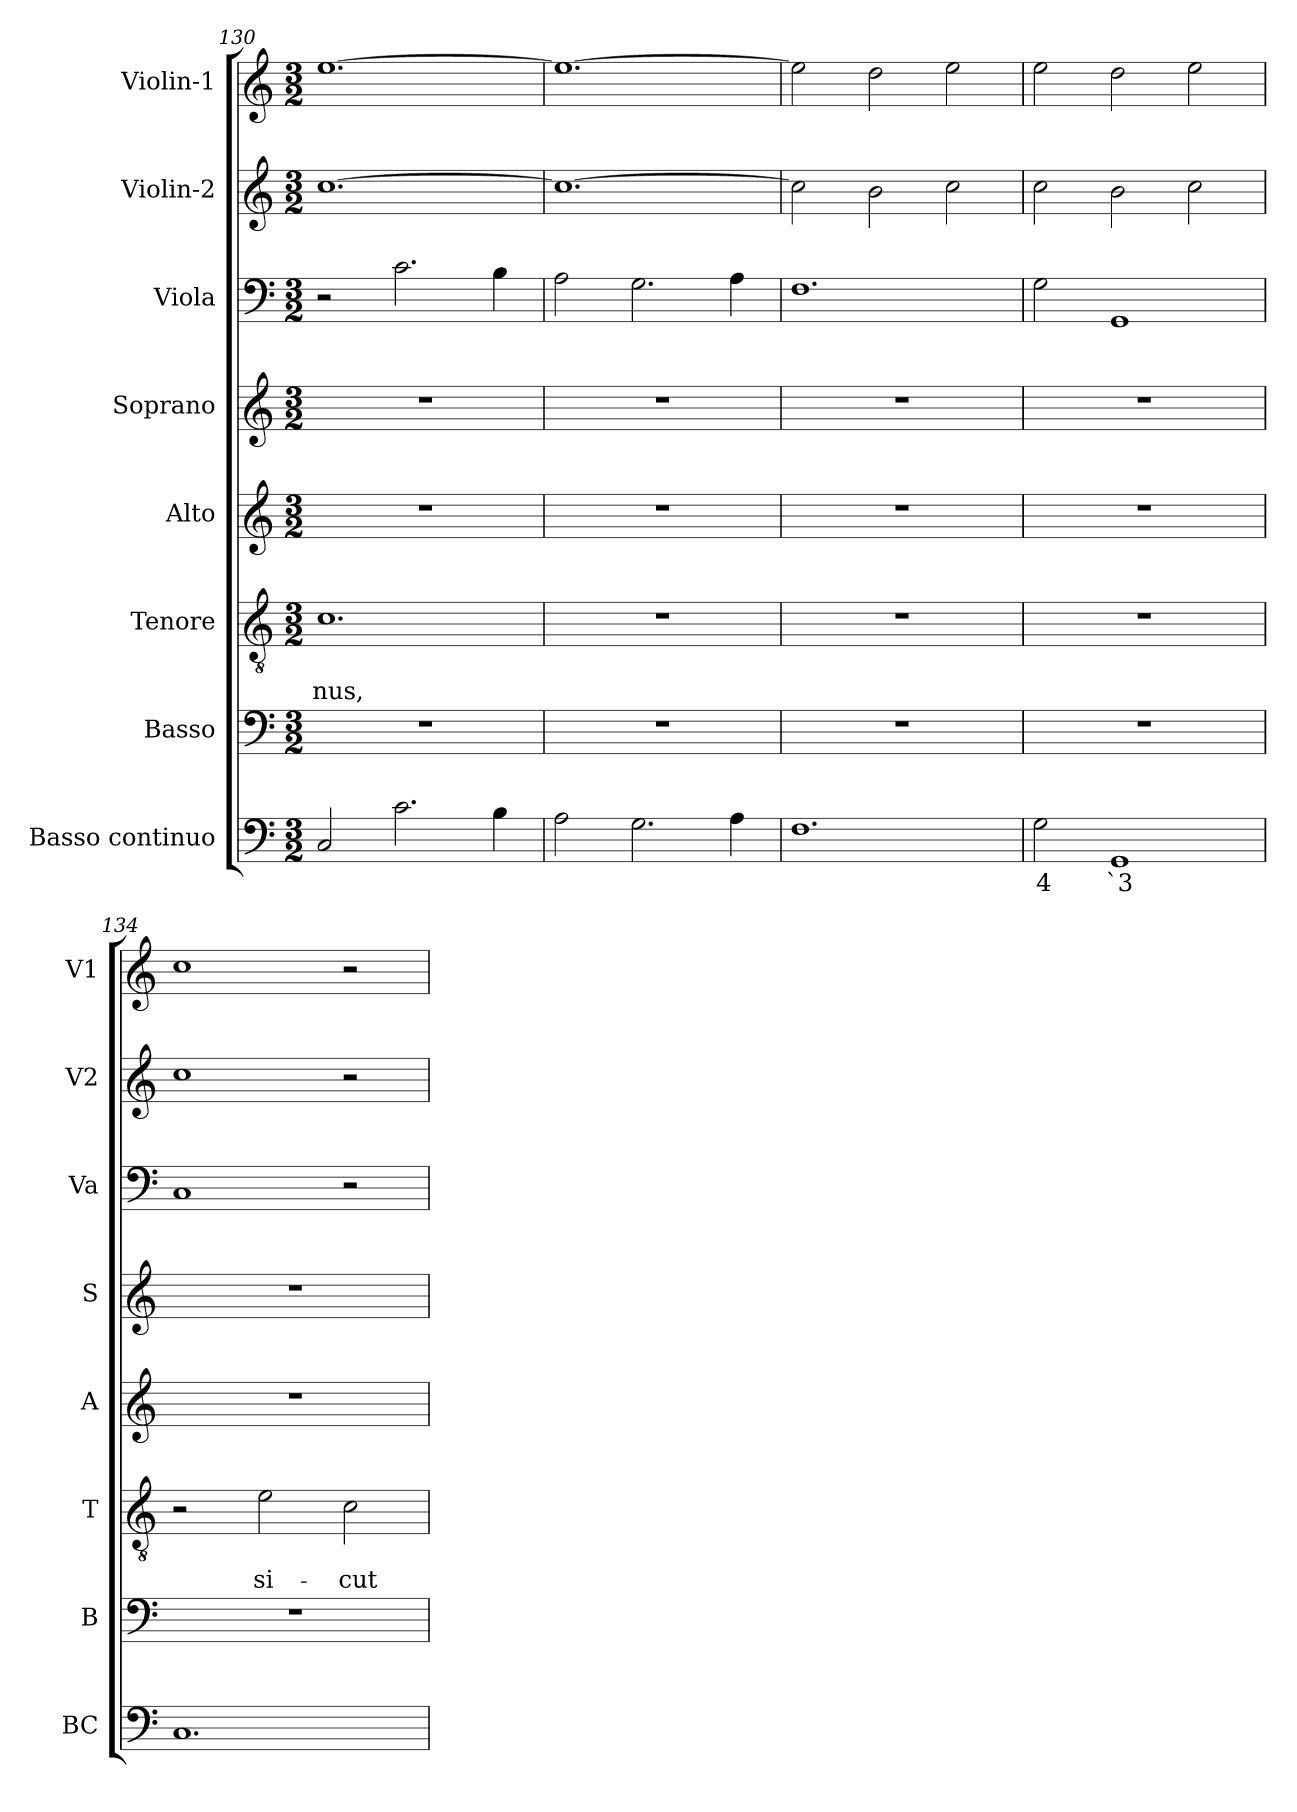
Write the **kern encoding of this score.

**kern	**text	**kern	**kern	**text	**text	**kern	**kern	**kern	**kern	**kern
*part8	*part8	*part7	*part6	*part6	*part6	*part5	*part4	*part3	*part2	*part1
*staff8	*staff8	*staff7	*staff6	*staff6	*staff6	*staff5	*staff4	*staff3	*staff2	*staff1
*I"Basso continuo	*	*I"Basso	*I"Tenore	*	*	*I"Alto	*I"Soprano	*I"Viola	*I"Violin-2	*I"Violin-1
*I'BC	*	*I'B	*I'T	*	*	*I'A	*I'S	*I'Va	*I'V2	*I'V1
*clefF4	*	*clefF4	*clefGv2	*	*	*clefG2	*clefG2	*clefF4	*clefG2	*clefG2
*k[]	*	*k[]	*k[]	*	*	*k[]	*k[]	*k[]	*k[]	*k[]
*C:	*	*C:	*C:	*	*	*C:	*C:	*C:	*C:	*C:
*M3/2	*	*M3/2	*M3/2	*	*	*M3/2	*M3/2	*M3/2	*M3/2	*M3/2
=130	=130	=130	=130	=130	=130	=130	=130	=130	=130	=130
!	!	!	!	!	!LO:LY:b	!	!	!	!	!
2C/	.	1.r	1.c	.	-nus,	1.r	1.r	2r	[1.cc	[1.ee
2.c\	.	.	.	.	.	.	.	2.c\	.	.
4B\	.	.	.	.	.	.	.	4B\	.	.
=131	=131	=131	=131	=131	=131	=131	=131	=131	=131	=131
2A\	.	1.r	1.r	.	.	1.r	1.r	2A\	1.cc_	1.ee_
2.G\	.	.	.	.	.	.	.	2.G\	.	.
4A\	.	.	.	.	.	.	.	4A\	.	.
=132	=132	=132	=132	=132	=132	=132	=132	=132	=132	=132
1.F	.	1.r	1.r	.	.	1.r	1.r	1.F	2cc\]	2ee\]
.	.	.	.	.	.	.	.	.	2b\	2dd\
.	.	.	.	.	.	.	.	.	2cc\	2ee\
=133	=133	=133	=133	=133	=133	=133	=133	=133	=133	=133
!	!LO:LY:b	!	!	!	!	!	!	!	!	!
2G\	4	1.r	1.r	.	.	1.r	1.r	2G\	2cc\	2ee\
!	!LO:LY:b	!	!	!	!	!	!	!	!	!
1GG	`3	.	.	.	.	.	.	1GG	2b\	2dd\
.	.	.	.	.	.	.	.	.	2cc\	2ee\
=134	=134	=134	=134	=134	=134	=134	=134	=134	=134	=134
1.C	.	1.r	2r	.	.	1.r	1.r	1C	1cc	1cc
!	!	!	!	!	!LO:LY:b	!	!	!	!	!
.	.	.	2e\	.	si-	.	.	.	.	.
!	!	!	!	!	!LO:LY:b	!	!	!	!	!
.	.	.	2c\	.	-cut	.	.	2r	2r	2r
=	=	=	=	=	=	=	=	=	=	=
*-	*-	*-	*-	*-	*-	*-	*-	*-	*-	*-
